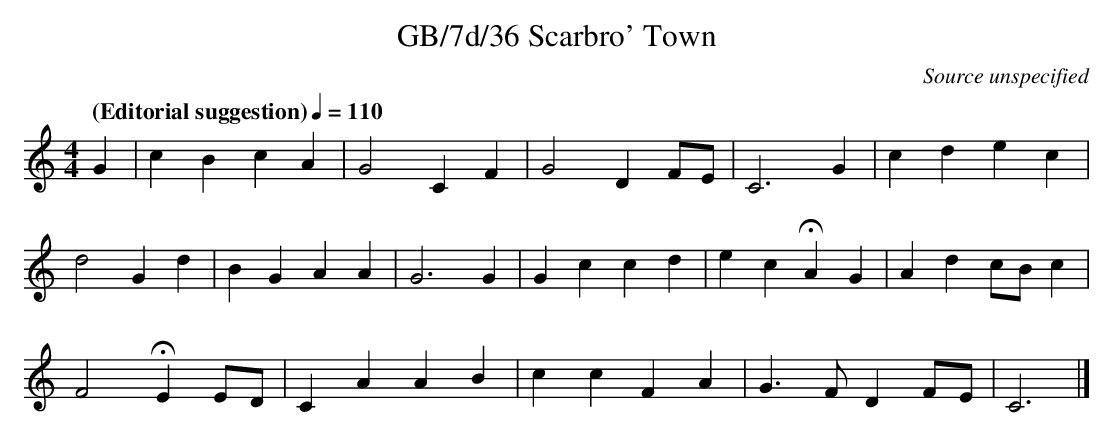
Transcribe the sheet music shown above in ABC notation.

X:1
T:GB/7d/36 Scarbro' Town
C:Source unspecified
L:1/4
M:4/4
Q:"(Editorial suggestion)" 1/4=110
K:C
G | c B c A | G2 C F | G2 D F/E/ | C3 G | c d e c |
d2 G d | B G A A | G3 G | G c c d |e c HA G | A d c/B/ c |
F2 HE E/D/ | C A A B | c c F A | G3/2 F/ D F/E/ | C3 |]
